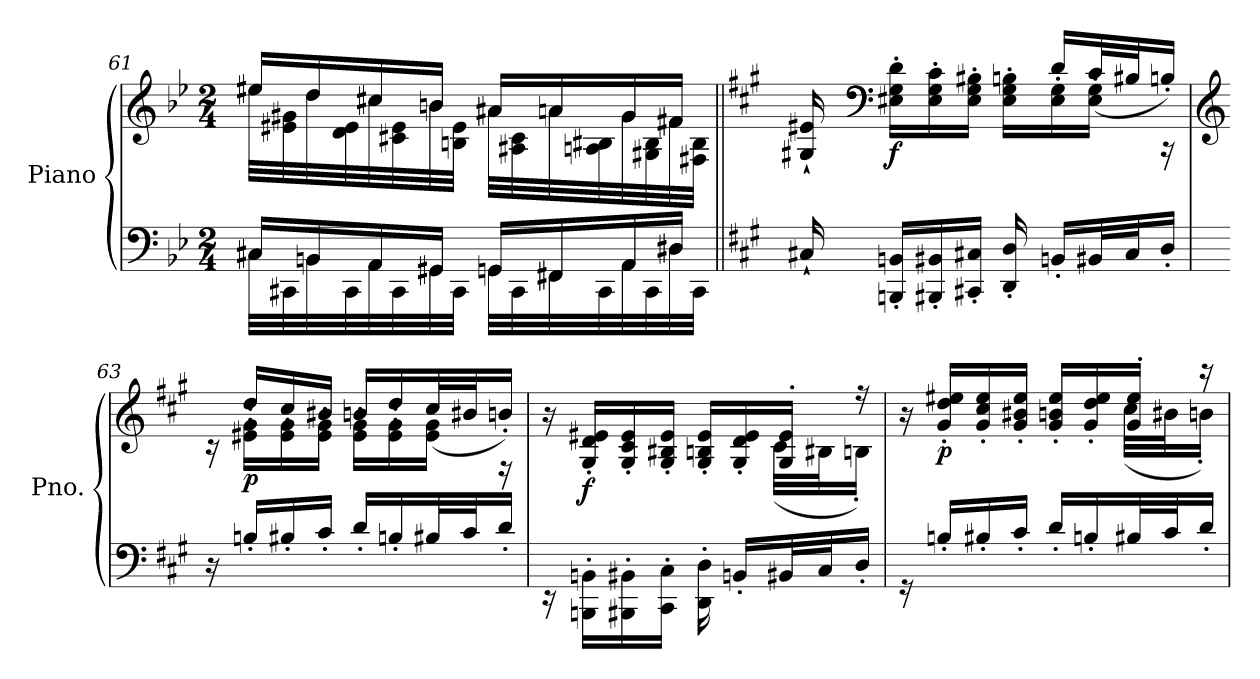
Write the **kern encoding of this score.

**kern	**kern	**dynam
*part1	*part1	*part1
*staff2	*staff1	*staff1/2
*I"Piano	*	*
*I'Pno.	*	*
!!LO:LB:g=z
*clefF4	*clefG2	*
*k[b-e-]	*k[b-e-]	*
*M2/4	*M2/4	*
=61	=61	=61
*^	*^	*
32C#X\LLL	16C#/LL	32ee#X\LLL	16ee#/LL	.
32CC#X\	.	32e#X\ 32g#X\	.	.
32BBn\	16BB/	32dd\	16dd/	.
32CC#\	.	32d\ 32e#\	.	.
32AA\	16AA/	32cc#X\	16cc#/	.
32CC#\	.	32c#X\ 32e#\	.	.
32GG#X\	16GG#/JJ	32bn\	16b/JJ	.
32CC#\JJJ	.	32Bn\ 32e#\JJJ	.	.
32GGn\LLL	16GG/LL	32a#X\LLL	16a#/LL	.
32CC#\	.	32A#X\ 32c#\	.	.
32FF#X\	16FF#/	32an\	16a/	.
32CC#\	.	32An\ 32B#X\	.	.
32AA\	16AA/	32g#\	16g#/	.
32CC#\	.	32G#X\ 32B#\	.	.
32D#X\	16D#/JJ	32f#X\	16f#/JJ	.
32CC#\JJJ	.	32F#X\ 32B#\JJJ	.	.
*v	*v	*	*	*
!!LO:LB:g=z	!!
=62||	=62||	=62||	=62||
*k[f#c#g#]	*k[f#c#g#]	*	*
16C#X`/	16G#X/` 16e#X/`	16ryy	.
*	*v	*v	*
*	*clefF4	*
*	*^	*
!	!	!	!LO:DY:b
*	*v	*v	*
16BBBn/' 16BBn/'LL	16E#X\' 16G#\' 16d\'LL	f
16BBB#X/' 16BB#X/'	16E#\' 16G#\' 16c#\'	.
16CC#X/' 16C#X/'JJ	16E#\' 16G#\' 16B#X\'JJ	.
16DD/' 16D/'	16E#\' 16G#\' 16Bn\'LL	.
*	*^	*
16BBn'/LL	16E#\' 16G#\'	16d'/LL	.
32BB#X/L	16E#\' 16G#\'JJ	(>32c#/L	.
32C#/J	.	32B#X/J	.
16D'/JJ	16rCC	16Bn'/JJ)	.
=63	=63	=63	=63
*	*clefG2	*	*
16r	16rc	16ryy	.
!	!	!	!LO:DY:b
16Bn'/LL	16e#X\' 16g#\'LL	16dd'/LL	p
16B#X'/	16e#\' 16g#\'	16cc#'/	.
16c#'/JJ	16e#\' 16g#\'JJ	16b#X'/JJ	.
16d'/LL	16e#\' 16g#\'LL	16bn'/LL	.
16Bn'/	16e#\' 16g#\'	16dd'/	.
32B#X/L	16e#\' 16g#\'JJ	(>32cc#/L	.
32c#/J	.	32b#X/J	.
16d'/JJ	16rF	16bn'/JJ)	.
!!LO:LB:g=z	!!
=64	=64	=64	=64
*^	*	*	*
16rEE	8rFyy	16r	4.ryy	.
!	!	!	!	!LO:DY:b
16BBBn\' 16BBn\'LL	.	16G#/' 16d/' 16e#X/'LL	.	f
16BBB#X\' 16BB#X\'	4.ryy	16G#/' 16c#/' 16e#/'	.	.
16CC#\' 16C#\'JJ	.	16G#/' 16B#X/' 16e#/'JJ	.	.
16DD\' 16D\'	.	16G#/' 16Bn/' 16e#/'LL	.	.
16BBn'/LL	.	16G#/' 16d/' 16e#/'	.	.
32BB#X/L	.	16G#/' 16e#/'JJ	(>32c#\LLL	.
32C#/J	.	.	32B#X\J	.
16D'/JJ	.	16r	16Bn'\JJ)	.
=65	=65	=65	=65	=65
16rGG	8rAyy	16r	4.ryy	.
!	!	!	!	!LO:DY:b
16Bn'/LL	.	16g#/' 16dd/' 16ee#X/'LL	.	p
16B#X'/	4.ryy	16g#/' 16cc#/' 16ee#/'	.	.
16c#'/JJ	.	16g#/' 16b#X/' 16ee#/'JJ	.	.
16d'/LL	.	16g#/' 16bn/' 16ee#/'LL	.	.
16Bn'/	.	16g#/' 16dd/' 16ee#/'	.	.
32B#X/L	.	16g#/' 16ee#/'JJ	(>32cc#\LLL	.
32c#/J	.	.	32b#X\J	.
16d'/JJ	.	16rccc	16bn'\JJ)	.
*v	*v	*	*	*
*	*v	*v	*
=	=	=
*-	*-	*-
